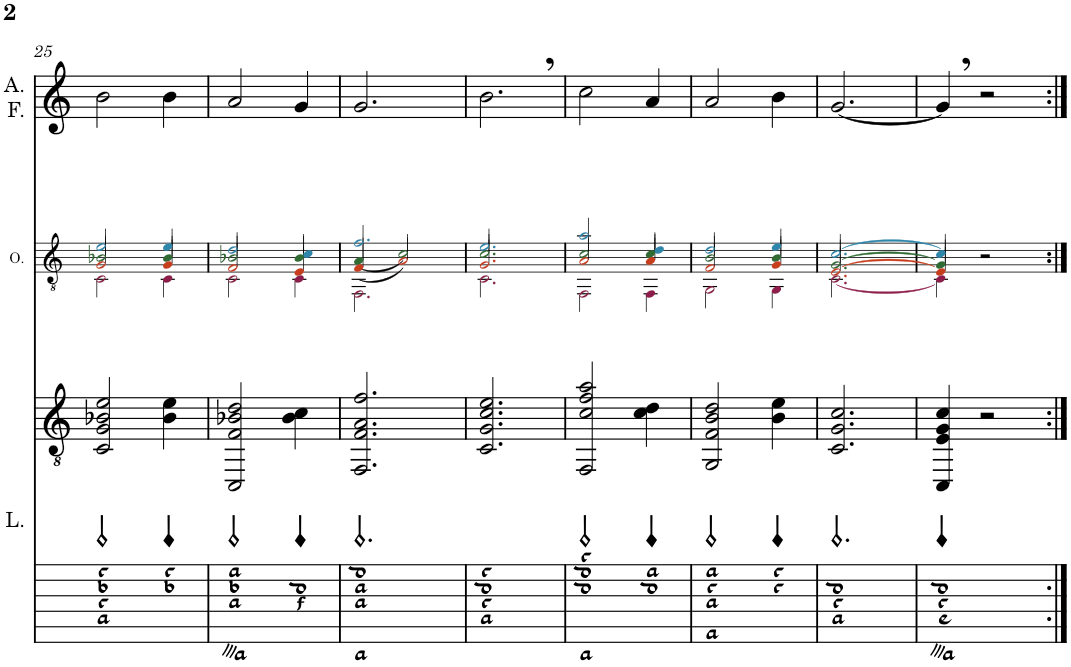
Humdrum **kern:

**kern	**kern	**kern	**kern
*part3	*part3	*part2	*part1
*staff4	*staff3	*staff2	*staff1
*I"Laute	*	*I"Original	*I"Alt Flöte
*I'L.	*	*I'O.	*I'A. F.
!!LO:PB:g=z
*	*clefGv2	*clefGv2	*clefG2
*	*	*	*Trd4c7
*k[]	*k[]	*k[]	*k[]
*M3/4	*M3/4	*M3/4	*M3/4
=25	=25	=25	=25
*	*	*^	*
*	*	*	*^	*
*	*	*	*	*^	*
2C 2G 2B-X 2e	2C/ 2G/ 2B-X/ 2e/	2ei/	2B-Xj/	2GZ/	2CV\	2b\
4B- 4e	4B-\ 4e\	4ei/	4B-j/	4GZ/	4CV\	4b\
=26	=26	=26	=26	=26	=26	=26
2CC 2F 2B-X 2d	2CC/ 2F/ 2B-X/ 2d/	2di/	2B-Xj/	2FZ/	2CV\	2a/
4B- 4c	4B-\ 4c\	4ci/	4B-j/	4EZ/	4CV\	4g/
=27	=27	=27	=27	=27	=27	=27
2.FF 2.F 2.A 2.f	2.FF/ 2.F/ 2.A/ 2.f/	2.fi/	(4Aj/	(4FZ/	2.FFV\	2.g/
.	.	.	2cj/)	2AZ/)	.	.
=28	=28	=28	=28	=28	=28	=28
2.C 2.G 2.c 2.e	2.C/ 2.G/ 2.c/ 2.e/	2.ei/	2.cj/	2.GZ/	2.CV\	2.b,\
=29	=29	=29	=29	=29	=29	=29
2FF 2c 2f 2a	2FF/ 2c/ 2f/ 2a/	2ai/	2cj/	2AZ/	2FFV\	2cc\
4c 4d	4c\ 4d\	4di/	4cj/	4AZ/	4FFV\	4a/
=30	=30	=30	=30	=30	=30	=30
2GG 2F 2B 2d	2GG/ 2F/ 2B/ 2d/	2di/	2Bj/	2FZ/	2GGV\	2a/
4B 4e	4B\ 4e\	4ei/	4Bj/	4GZ/	4GGV\	4b\
=31	=31	=31	=31	=31	=31	=31
2.C 2.G 2.c	2.C/ 2.G/ 2.c/	[2.ci/	[2.Gj/	[2.EZ/	[2.CV\	[2.g/
=32	=32	=32	=32	=32	=32	=32
4CC 4E 4G 4c	4CC/ 4E/ 4G/ 4c/	4ci/]	4Gj/]	4EZ/]	4CV\]	4g,/]
2r	2r	2r	2ryy	2ryy	2ryy	2r
*	*	*v	*v	*v	*v	*
=:|!	=:|!	=:|!	=:|!
*-	*-	*-	*-
